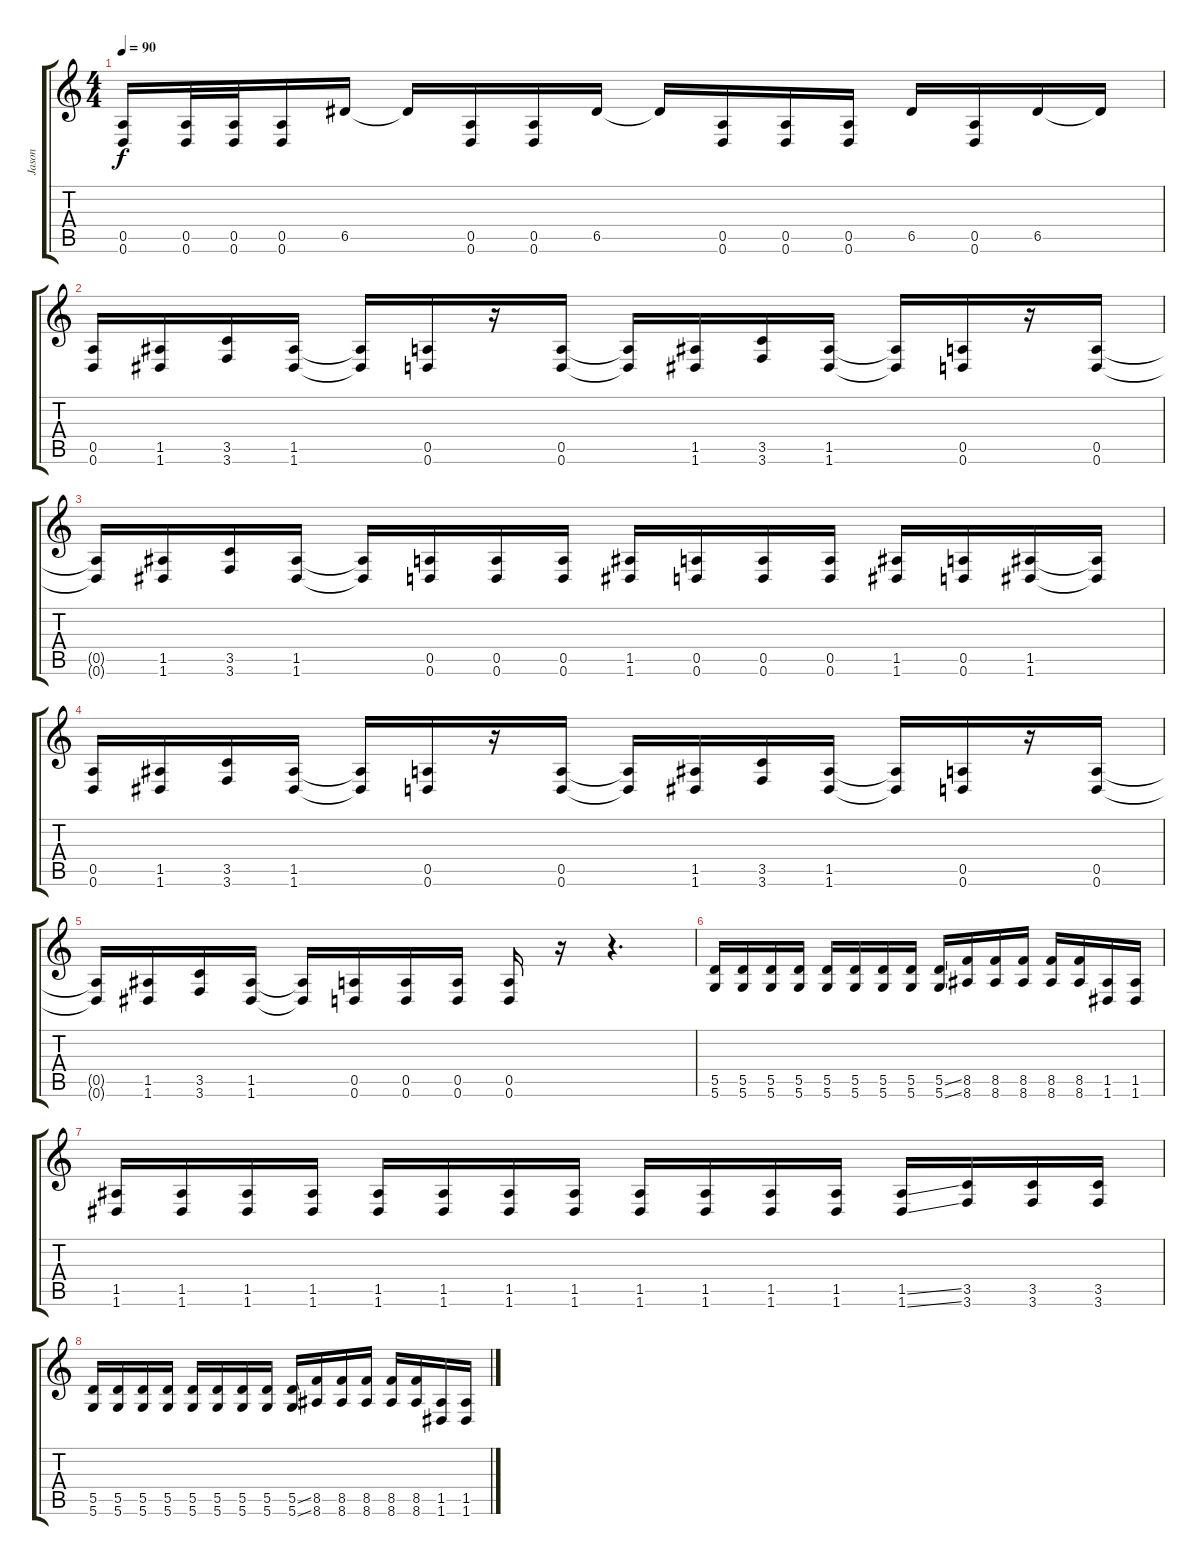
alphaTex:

\track ("Jason" "Jason") {instrument distortionguitar}
\staff {score tabs}
\tuning (E4 B3 G3 D3 A2 D2) {hide}
\ts (4 4)
\tempo 90
\clef g2
\ks c
(0.5 0.6).16{dy f} (0.5 0.6).32 (0.5 0.6).32 (0.5 0.6).16 6.5.16 6.5{t}.16 (0.5 0.6).16 (0.5 0.6).16 6.5.16 6.5{t}.16 (0.5 0.6).16 (0.5 0.6).16 (0.5 0.6).16 6.5.16 (0.5 0.6).16 6.5.16 6.5{t}.16 |
(0.5 0.6).16 (1.5 1.6).16 (3.5 3.6).16 (1.5 1.6).16 (1.5{t} 1.6{t}).16 (0.5 0.6).16 r.16 (0.5 0.6).16 (0.5{t} 0.6{t}).16 (1.5 1.6).16 (3.5 3.6).16 (1.5 1.6).16 (1.5{t} 1.6{t}).16 (0.5 0.6).16 r.16 (0.5 0.6).16 |
(0.5{t} 0.6{t}).16 (1.5 1.6).16 (3.5 3.6).16 (1.5 1.6).16 (1.5{t} 1.6{t}).16 (0.5 0.6).16 (0.5 0.6).16 (0.5 0.6).16 (1.5 1.6).16 (0.5 0.6).16 (0.5 0.6).16 (0.5 0.6).16 (1.5 1.6).16 (0.5 0.6).16 (1.5 1.6).16 (1.5{t} 1.6{t}).16 |
(0.5 0.6).16 (1.5 1.6).16 (3.5 3.6).16 (1.5 1.6).16 (1.5{t} 1.6{t}).16 (0.5 0.6).16 r.16 (0.5 0.6).16 (0.5{t} 0.6{t}).16 (1.5 1.6).16 (3.5 3.6).16 (1.5 1.6).16 (1.5{t} 1.6{t}).16 (0.5 0.6).16 r.16 (0.5 0.6).16 |
(0.5{t} 0.6{t}).16 (1.5 1.6).16 (3.5 3.6).16 (1.5 1.6).16 (1.5{t} 1.6{t}).16 (0.5 0.6).16 (0.5 0.6).16 (0.5 0.6).16 (0.5 0.6).16 r.16 r.4{d} |
(5.5 5.6).16 (5.5 5.6).16 (5.5 5.6).16 (5.5 5.6).16 (5.5 5.6).16 (5.5 5.6).16 (5.5 5.6).16 (5.5 5.6).16 (5.5{ss} 5.6{ss}).16 (8.5 8.6).16 (8.5 8.6).16 (8.5 8.6).16 (8.5 8.6).16 (8.5 8.6).16 (1.5 1.6).16 (1.5 1.6).16 |
(1.5 1.6).16 (1.5 1.6).16 (1.5 1.6).16 (1.5 1.6).16 (1.5 1.6).16 (1.5 1.6).16 (1.5 1.6).16 (1.5 1.6).16 (1.5 1.6).16 (1.5 1.6).16 (1.5 1.6).16 (1.5 1.6).16 (1.5{ss} 1.6{ss}).16 (3.5 3.6).16 (3.5 3.6).16 (3.5 3.6).16 |
(5.5 5.6).16 (5.5 5.6).16 (5.5 5.6).16 (5.5 5.6).16 (5.5 5.6).16 (5.5 5.6).16 (5.5 5.6).16 (5.5 5.6).16 (5.5{ss} 5.6{ss}).16 (8.5 8.6).16 (8.5 8.6).16 (8.5 8.6).16 (8.5 8.6).16 (8.5 8.6).16 (1.5 1.6).16 (1.5 1.6).16
